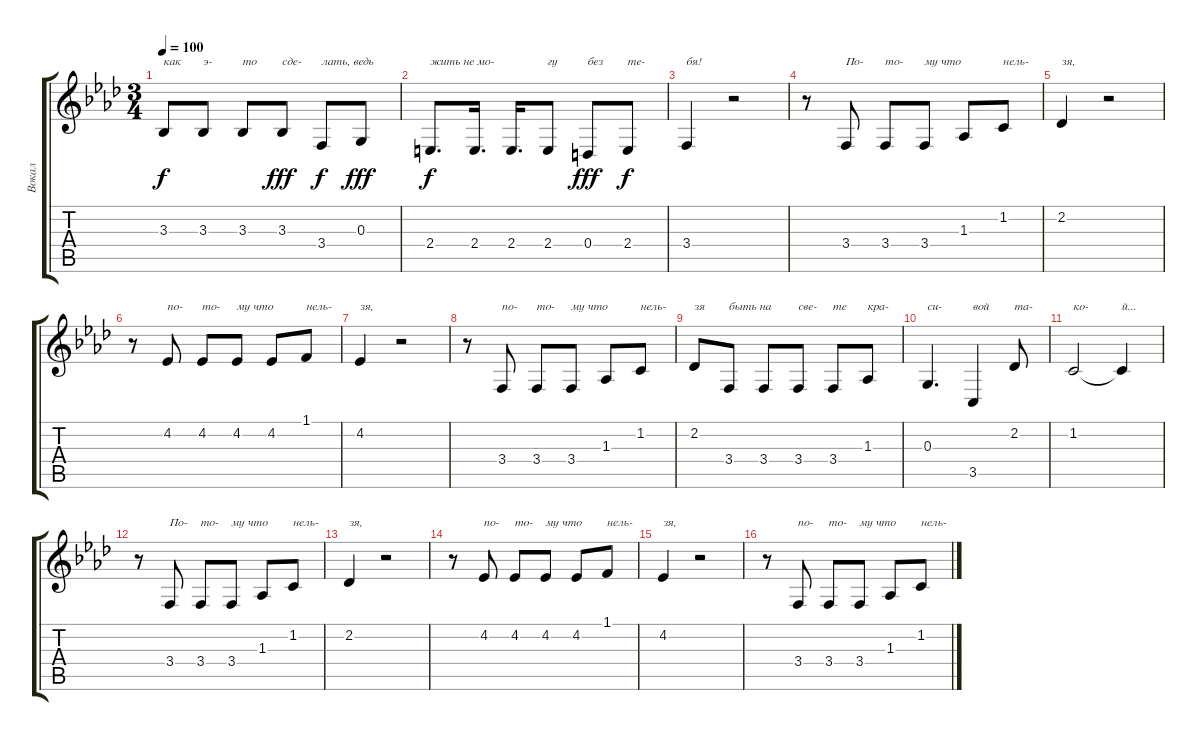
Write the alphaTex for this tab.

\track ("Вокал" "Вокал") {instrument lead3calliope}
\staff {score tabs}
\tuning (E4 B3 G3 D3 A2 E2) {hide}
\ts (3 4)
\tempo 100
\clef g2
\ks fminor
3.3.8{txt "как" dy f} 3.3.8{txt "э-"} 3.3.8{txt "то"} 3.3.8{txt "сде-" dy fff} 3.4.8{txt "лать, ведь" dy f} 0.3.8{dy fff} |
2.4.8{d txt "жить не мо-" dy f} 2.4.16{d} 2.4.16{d} 2.4.8{txt "гу"} 0.4.8{txt "без" dy fff} 2.4.8{txt "те-" dy f} |
3.4.4{txt "бя!"} r.2 |
r.8 3.4.8{txt "По-"} 3.4.8{txt "то-"} 3.4.8{txt "му что"} 1.3.8 1.2.8{txt "нель-"} |
2.2.4{txt "зя,"} r.2 |
r.8 4.2.8{txt "по-"} 4.2.8{txt "то-"} 4.2.8{txt "му что"} 4.2.8 1.1.8{txt "нель-"} |
4.2.4{txt "зя,"} r.2 |
r.8 3.4.8{txt "по-"} 3.4.8{txt "то-"} 3.4.8{txt "му что"} 1.3.8 1.2.8{txt "нель-"} |
2.2.8{txt "зя"} 3.4.8{txt "быть на"} 3.4.8 3.4.8{txt "све-"} 3.4.8{txt "те"} 1.3.8{txt "кра-"} |
0.3.4{d txt "си-"} 3.5.4{txt "вой"} 2.2.8{txt "та-"} |
1.2.2{txt "ко-"} 1.2{t}.4{txt "й..."} |
r.8 3.4.8{txt "По-"} 3.4.8{txt "то-"} 3.4.8{txt "му что"} 1.3.8 1.2.8{txt "нель-"} |
2.2.4{txt "зя,"} r.2 |
r.8 4.2.8{txt "по-"} 4.2.8{txt "то-"} 4.2.8{txt "му что"} 4.2.8 1.1.8{txt "нель-"} |
4.2.4{txt "зя,"} r.2 |
r.8 3.4.8{txt "по-"} 3.4.8{txt "то-"} 3.4.8{txt "му что"} 1.3.8 1.2.8{txt "нель-"}
